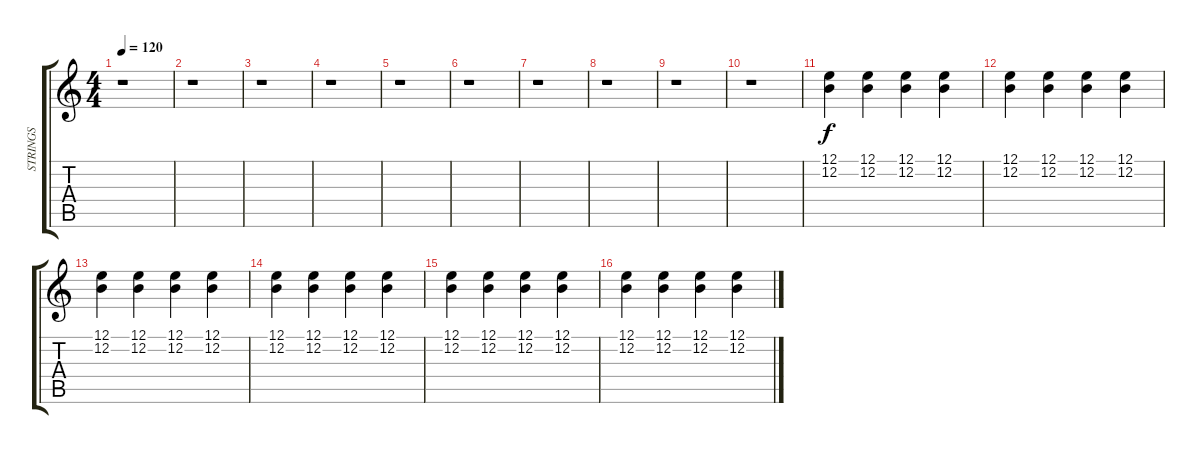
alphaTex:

\track ("STRINGS" "STRINGS") {instrument stringensemble1}
\staff {score tabs}
\tuning (E4 B3 G3 D3 A2 E2) {hide}
\ts (4 4)
\tempo 120
\clef g2
\ks c
r.1{dy f instrument stringensemble1} |
r.1 |
r.1 |
r.1 |
r.1 |
r.1 |
r.1 |
r.1 |
r.1 |
r.1 |
(12.1 12.2).4 (12.1 12.2).4 (12.1 12.2).4 (12.1 12.2).4 |
(12.1 12.2).4 (12.1 12.2).4 (12.1 12.2).4 (12.1 12.2).4 |
(12.1 12.2).4 (12.1 12.2).4 (12.1 12.2).4 (12.1 12.2).4 |
(12.1 12.2).4 (12.1 12.2).4 (12.1 12.2).4 (12.1 12.2).4 |
(12.1 12.2).4 (12.1 12.2).4 (12.1 12.2).4 (12.1 12.2).4 |
(12.1 12.2).4 (12.1 12.2).4 (12.1 12.2).4 (12.1 12.2).4
